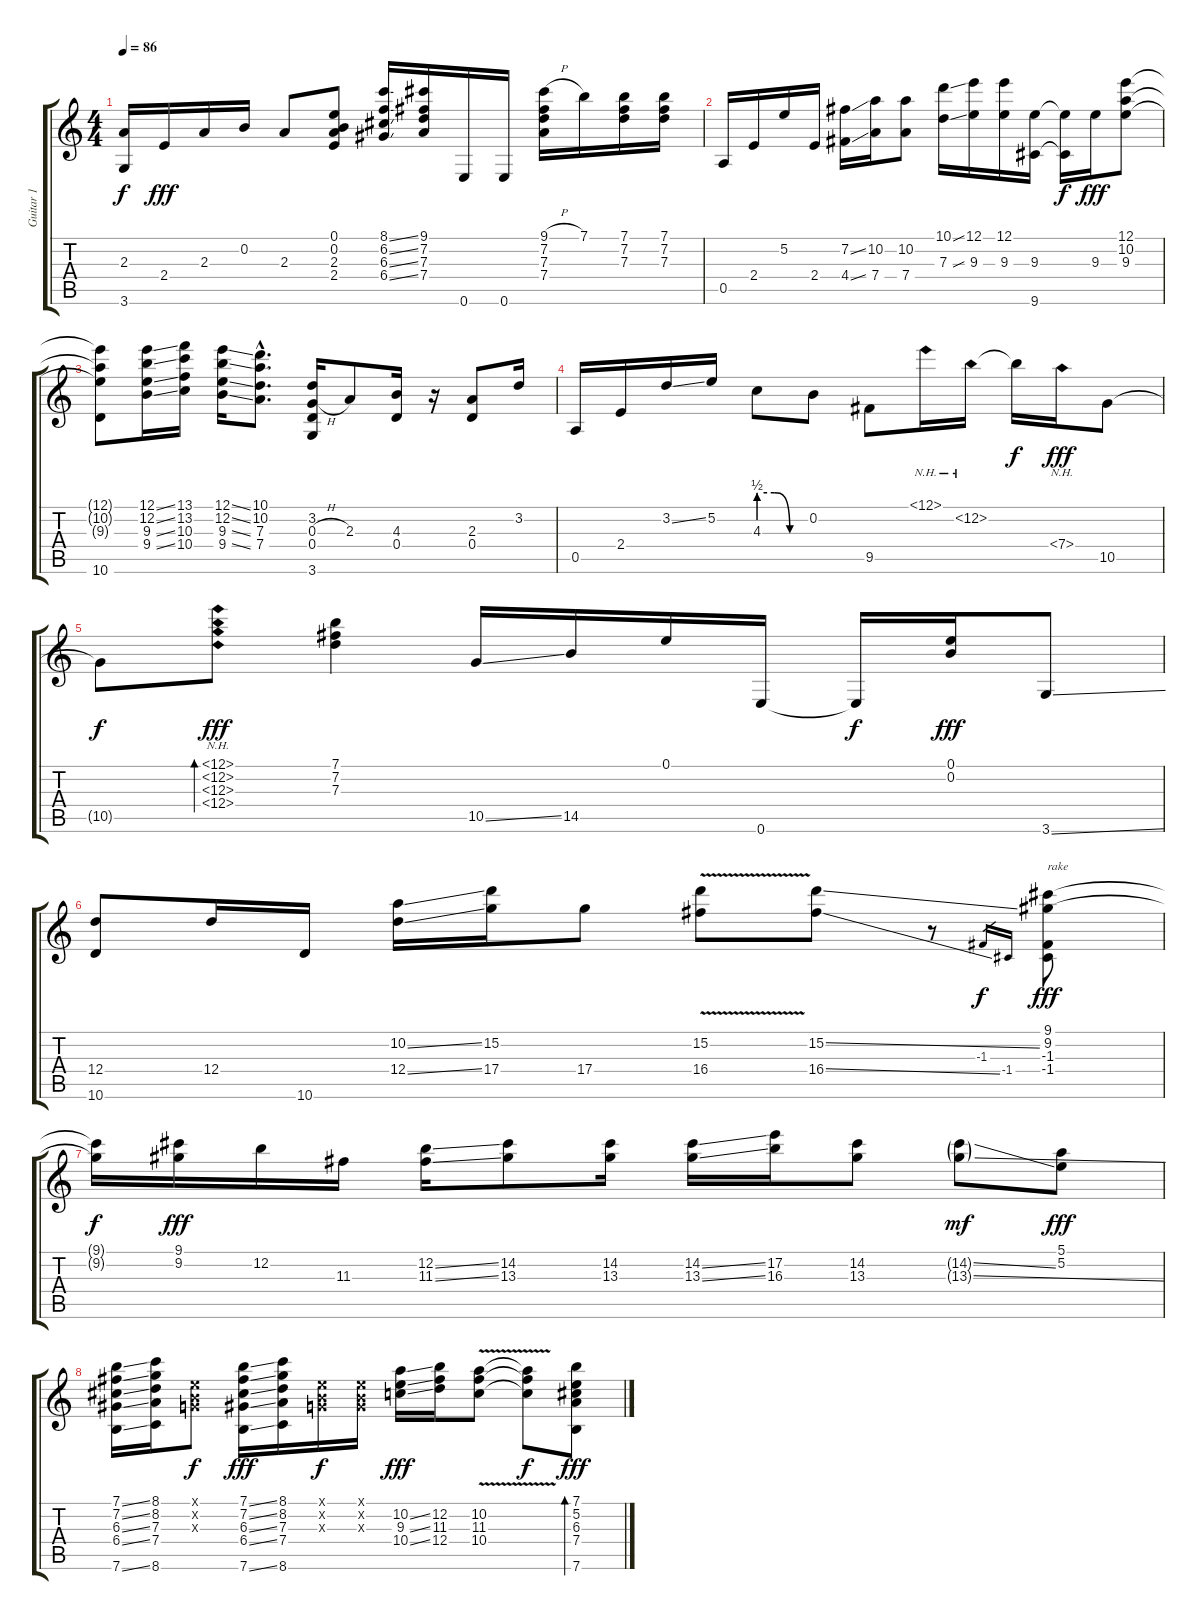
\track ("Guitar 1" "Guitar 1") {instrument electricguitarclean}
\staff {score tabs}
\tuning (E4 B3 G3 D3 A2 E2) {hide}
\ts (4 4)
\tempo 86
\clef g2
\ks c
(2.3{t} 3.6{t}).16{dy f} 2.4.16{dy fff} 2.3.16 0.2.16 2.3.8 (0.1 0.2 2.3 2.4).8 (8.1{ss} 6.2{ss} 6.3{ss} 6.4{ss}).16 (9.1 7.2 7.3 7.4).16 0.6.16 0.6.16 (9.1{h} 7.2 7.3 7.4).16 7.1.16 (7.1 7.2 7.3).16 (7.1 7.2 7.3).16 |
0.5.16 2.4.16 5.2.16 2.4.16 (7.2{ss} 4.4{ss}).16 (10.2 7.4).16 (10.2 7.4).8 (10.1{ss} 7.3{ss}).16 (12.1 9.3).16 (12.1 9.3).16 (9.3 9.6).16 (9.3{t} 9.6{t}).16{dy f} 9.3.16{dy fff} (12.1 10.2 9.3).8 |
(12.1{t} 10.2{t} 9.3{t} 10.6).8 (12.1{ss} 12.2{ss} 9.3{ss} 9.4{ss}).16 (13.1 13.2 10.3 10.4).16 (12.1{ss} 12.2{ss} 9.3{ss} 9.4{ss}).16 (10.1{hac} 10.2{hac} 7.3{hac} 7.4{hac}).8{d} (3.2 0.3{h} 0.4 3.6).16 2.3.8 (4.3 0.4).16 r.16 (2.3 0.4).8 3.2.16 |
0.5.16 2.4.16 3.2{ss}.16 5.2.16 4.3{be (custom 0 2 20 2 40 0 60 0)}.8 0.2.8 9.5.8 12.1{nh}.16 12.2{nh}.16 12.2{t}.16{dy f} 7.4{nh}.16{dy fff} 10.5.8 |
10.5{t}.8{dy f} (12.1{nh} 13.2{nh} 12.3{nh} 12.4{nh}).8{bd 120 dy fff} (7.1 7.2 7.3).4 10.5{ss}.16 14.5.16 0.1.16 0.6.16 0.6{t}.16{dy f} (0.1 0.2).16{dy fff} 3.6{ss}.8 |
(12.4 10.6).8 12.4.16 10.6.16 (10.2{ss} 12.4{ss}).16 (15.2 17.4).16 17.4.8 (15.2{v} 16.4{v}).8 (15.2{ss} 16.4{ss}).8 r.8 -1.3.16{gr dy f} -1.4.16{gr} (9.1 9.2 -1.3 -1.4).8{txt "rake" dy fff} |
(9.1{t} 9.2{t}).16{dy f} (9.1 9.2).16{dy fff} 12.2.16 11.3.16 (12.2{ss} 11.3{ss}).16 (14.2 13.3).8 (14.2 13.3).16 (14.2{ss} 13.3{ss}).16 (17.2 16.3).16 (14.2 13.3).8 (14.2{ss g} 13.3{ss g}).8{dy mf} (5.1 5.2).8{dy fff} |
(7.1{ss} 7.2{ss} 6.3{ss} 6.4{ss} 7.6{ss}).16 (8.1 8.2 7.3 7.4 8.6).16 (0.1{x} 0.2{x} 0.3{x}).8{dy f} (7.1{ss} 7.2{ss} 6.3{ss} 6.4{ss} 7.6{ss}).16{dy fff} (8.1 8.2 7.3 7.4 8.6).16 (0.1{x} 0.2{x} 0.3{x}).16{dy f} (0.1{x} 0.2{x} 0.3{x}).16 (10.2{ss} 9.3{ss} 10.4{ss}).16{dy fff} (12.2 11.3 12.4).16 (10.2{v} 11.3{v} 10.4{v}).8 (10.2{t} 11.3{t} 10.4{t}).8{dy f} (7.1 5.2 6.3 7.4 7.6).8{bd 120 dy fff}
